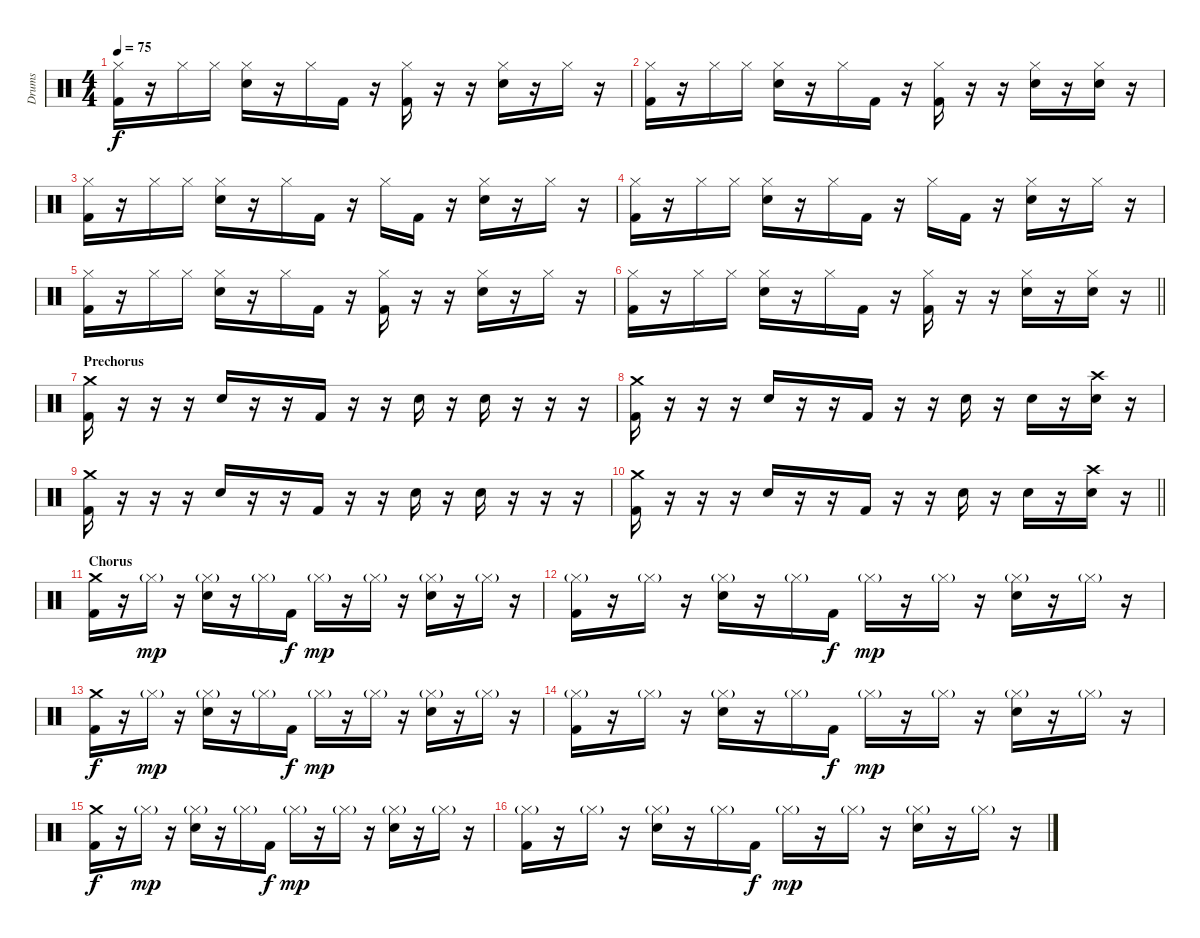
\track ("Drums" "Drums") {instrument percussion}
\staff {score}
\articulation defaults
\ts (4 4)
\tempo 75
\clef neutral
\ks c
("Hi-Hat (closed)" "Kick (hit) 2").16{dy f} r.16 "Hi-Hat (closed)".16 "Hi-Hat (closed)".16 ("Hi-Hat (closed)" "Snare (hit) 2").16 r.16 "Hi-Hat (closed)".16 "Kick (hit) 2".16 r.16 ("Hi-Hat (closed)" "Kick (hit) 2").16 r.16 r.16 ("Hi-Hat (closed)" "Snare (hit) 2").16 r.16 "Hi-Hat (closed)".16 r.16 |
("Hi-Hat (closed)" "Kick (hit) 2").16 r.16 "Hi-Hat (closed)".16 "Hi-Hat (closed)".16 ("Hi-Hat (closed)" "Snare (hit) 2").16 r.16 "Hi-Hat (closed)".16 "Kick (hit) 2".16 r.16 ("Hi-Hat (closed)" "Kick (hit) 2").16 r.16 r.16 ("Hi-Hat (closed)" "Snare (hit) 2").16 r.16 ("Hi-Hat (closed)" "Snare (hit) 2").16 r.16 |
("Hi-Hat (closed)" "Kick (hit) 2").16 r.16 "Hi-Hat (closed)".16 "Hi-Hat (closed)".16 ("Hi-Hat (closed)" "Snare (hit) 2").16 r.16 "Hi-Hat (closed)".16 "Kick (hit) 2".16 r.16 "Hi-Hat (closed)".16 "Kick (hit) 2".16 r.16 ("Hi-Hat (closed)" "Snare (hit) 2").16 r.16 "Hi-Hat (closed)".16 r.16 |
("Hi-Hat (closed)" "Kick (hit) 2").16 r.16 "Hi-Hat (closed)".16 "Hi-Hat (closed)".16 ("Hi-Hat (closed)" "Snare (hit) 2").16 r.16 "Hi-Hat (closed)".16 "Kick (hit) 2".16 r.16 "Hi-Hat (closed)".16 "Kick (hit) 2".16 r.16 ("Hi-Hat (closed)" "Snare (hit) 2").16 r.16 "Hi-Hat (closed)".16 r.16 |
("Hi-Hat (closed)" "Kick (hit) 2").16 r.16 "Hi-Hat (closed)".16 "Hi-Hat (closed)".16 ("Hi-Hat (closed)" "Snare (hit) 2").16 r.16 "Hi-Hat (closed)".16 "Kick (hit) 2".16 r.16 ("Hi-Hat (closed)" "Kick (hit) 2").16 r.16 r.16 ("Hi-Hat (closed)" "Snare (hit) 2").16 r.16 "Hi-Hat (closed)".16 r.16 |
\barLineRight lightlight
("Hi-Hat (closed)" "Kick (hit) 2").16 r.16 "Hi-Hat (closed)".16 "Hi-Hat (closed)".16 ("Hi-Hat (closed)" "Snare (hit) 2").16 r.16 "Hi-Hat (closed)".16 "Kick (hit) 2".16 r.16 ("Hi-Hat (closed)" "Kick (hit) 2").16 r.16 r.16 ("Hi-Hat (closed)" "Snare (hit) 2").16 r.16 ("Hi-Hat (closed)" "Snare (hit) 2").16 r.16 |
\section ("" "Prechorus")
("Crash medium (hit)" "Kick (hit) 2").16 r.16 r.16 r.16 "Snare (hit) 2".16 r.16 r.16 "Kick (hit) 2".16 r.16 r.16 "Snare (hit) 2".16 r.16 "Snare (hit) 2".16 r.16 r.16 r.16 |
("Crash medium (hit)" "Kick (hit) 2").16 r.16 r.16 r.16 "Snare (hit) 2".16 r.16 r.16 "Kick (hit) 2".16 r.16 r.16 "Snare (hit) 2".16 r.16 "Snare (hit) 2".16 r.16 ("Crash high (hit)" "Snare (hit) 2").16 r.16 |
("Crash medium (hit)" "Kick (hit) 2").16 r.16 r.16 r.16 "Snare (hit) 2".16 r.16 r.16 "Kick (hit) 2".16 r.16 r.16 "Snare (hit) 2".16 r.16 "Snare (hit) 2".16 r.16 r.16 r.16 |
\barLineRight lightlight
("Crash medium (hit)" "Kick (hit) 2").16 r.16 r.16 r.16 "Snare (hit) 2".16 r.16 r.16 "Kick (hit) 2".16 r.16 r.16 "Snare (hit) 2".16 r.16 "Snare (hit) 2".16 r.16 ("Crash high (hit)" "Snare (hit) 2").16 r.16 |
\section ("" "Chorus")
("Crash medium (hit)" "Kick (hit) 2").16 r.16 "Hi-Hat (closed)"{g}.16{dy mp} r.16 ("Hi-Hat (closed)"{g} "Snare (hit) 2").16 r.16 "Hi-Hat (closed)"{g}.16 "Kick (hit) 2".16{dy f} "Hi-Hat (closed)"{g}.16{dy mp} r.16 "Hi-Hat (closed)"{g}.16 r.16 ("Hi-Hat (closed)"{g} "Snare (hit) 2").16 r.16 "Hi-Hat (closed)"{g}.16 r.16 |
("Hi-Hat (closed)"{g} "Kick (hit) 2").16 r.16 "Hi-Hat (closed)"{g}.16 r.16 ("Hi-Hat (closed)"{g} "Snare (hit) 2").16 r.16 "Hi-Hat (closed)"{g}.16 "Kick (hit) 2".16{dy f} "Hi-Hat (closed)"{g}.16{dy mp} r.16 "Hi-Hat (closed)"{g}.16 r.16 ("Hi-Hat (closed)"{g} "Snare (hit) 2").16 r.16 "Hi-Hat (closed)"{g}.16 r.16 |
("Crash medium (hit)" "Kick (hit) 2").16{dy f} r.16 "Hi-Hat (closed)"{g}.16{dy mp} r.16 ("Hi-Hat (closed)"{g} "Snare (hit) 2").16 r.16 "Hi-Hat (closed)"{g}.16 "Kick (hit) 2".16{dy f} "Hi-Hat (closed)"{g}.16{dy mp} r.16 "Hi-Hat (closed)"{g}.16 r.16 ("Hi-Hat (closed)"{g} "Snare (hit) 2").16 r.16 "Hi-Hat (closed)"{g}.16 r.16 |
("Hi-Hat (closed)"{g} "Kick (hit) 2").16 r.16 "Hi-Hat (closed)"{g}.16 r.16 ("Hi-Hat (closed)"{g} "Snare (hit) 2").16 r.16 "Hi-Hat (closed)"{g}.16 "Kick (hit) 2".16{dy f} "Hi-Hat (closed)"{g}.16{dy mp} r.16 "Hi-Hat (closed)"{g}.16 r.16 ("Hi-Hat (closed)"{g} "Snare (hit) 2").16 r.16 "Hi-Hat (closed)"{g}.16 r.16 |
("Crash medium (hit)" "Kick (hit) 2").16{dy f} r.16 "Hi-Hat (closed)"{g}.16{dy mp} r.16 ("Hi-Hat (closed)"{g} "Snare (hit) 2").16 r.16 "Hi-Hat (closed)"{g}.16 "Kick (hit) 2".16{dy f} "Hi-Hat (closed)"{g}.16{dy mp} r.16 "Hi-Hat (closed)"{g}.16 r.16 ("Hi-Hat (closed)"{g} "Snare (hit) 2").16 r.16 "Hi-Hat (closed)"{g}.16 r.16 |
("Hi-Hat (closed)"{g} "Kick (hit) 2").16 r.16 "Hi-Hat (closed)"{g}.16 r.16 ("Hi-Hat (closed)"{g} "Snare (hit) 2").16 r.16 "Hi-Hat (closed)"{g}.16 "Kick (hit) 2".16{dy f} "Hi-Hat (closed)"{g}.16{dy mp} r.16 "Hi-Hat (closed)"{g}.16 r.16 ("Hi-Hat (closed)"{g} "Snare (hit) 2").16 r.16 "Hi-Hat (closed)"{g}.16 r.16
